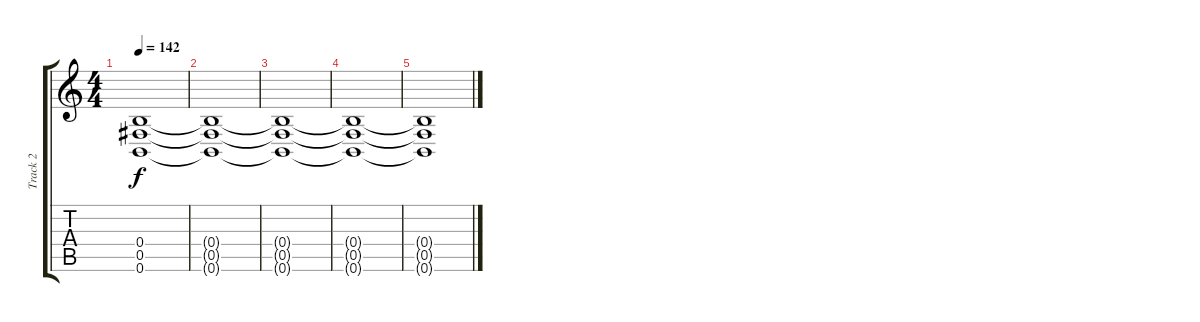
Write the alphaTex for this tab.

\track ("Track 2" "Track 2") {instrument overdrivenguitar}
\staff {score tabs}
\tuning (Db4 Ab3 E3 B2 Gb2 B1) {hide}
\ts (4 4)
\tempo 142
\clef g2
\ks c
(0.4{t} 0.5{t} 0.6{t}).1{dy f} |
(0.4{t} 0.5{t} 0.6{t}).1 |
(0.4{t} 0.5{t} 0.6{t}).1 |
(0.4{t} 0.5{t} 0.6{t}).1 |
(0.4{t} 0.5{t} 0.6{t}).1
